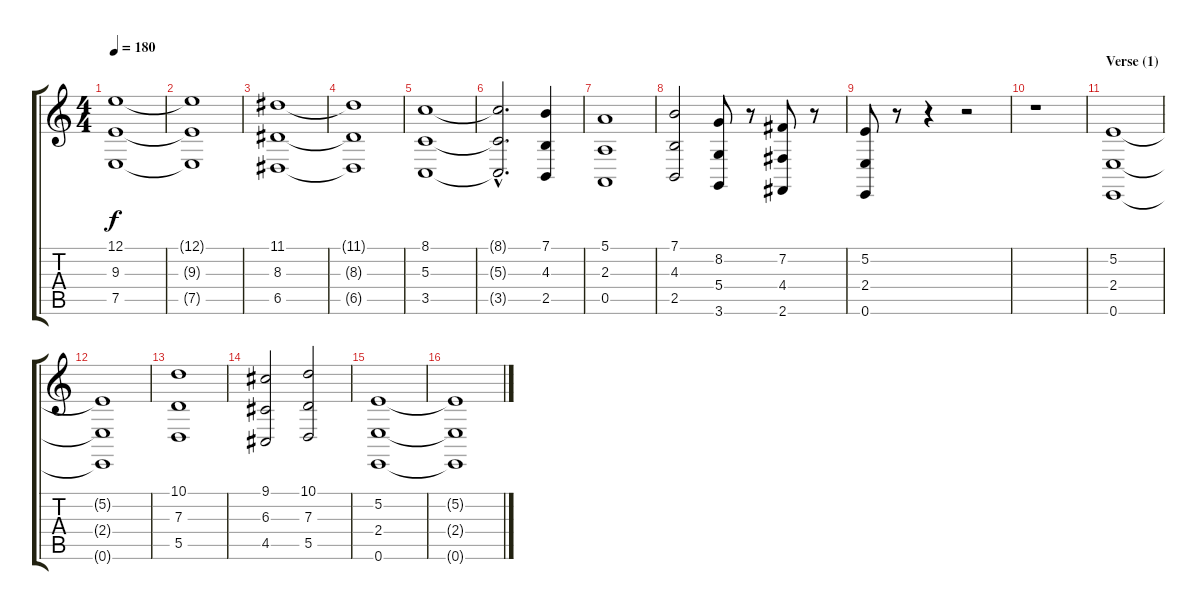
\track "" {instrument stringensemble1}
\staff {score tabs}
\tuning (E4 B3 G3 D3 A2 E2) {hide}
\ts (4 4)
\tempo 180
\clef g2
\ks c
(12.1 9.3 7.5).1{dy f} |
(12.1{t} 9.3{t} 7.5{t}).1 |
(11.1 8.3 6.5).1 |
(11.1{t} 8.3{t} 6.5{t}).1 |
(8.1 5.3 3.5).1 |
(8.1{hac t} 5.3{hac t} 3.5{hac t}).2{d} (7.1 4.3 2.5).4 |
(5.1 2.3 0.5).1 |
(7.1 4.3 2.5).2 (8.2 5.4 3.6).8 r.8 (7.2 4.4 2.6).8 r.8 |
(5.2 2.4 0.6).8 r.8 r.4 r.2 |
r.1 |
\section ("" "Verse (1)")
(5.2 2.4 0.6).1 |
(5.2{t} 2.4{t} 0.6{t}).1 |
(10.1 7.3 5.5).1 |
(9.1 6.3 4.5).2 (10.1 7.3 5.5).2 |
(5.2 2.4 0.6).1 |
(5.2{t} 2.4{t} 0.6{t}).1
